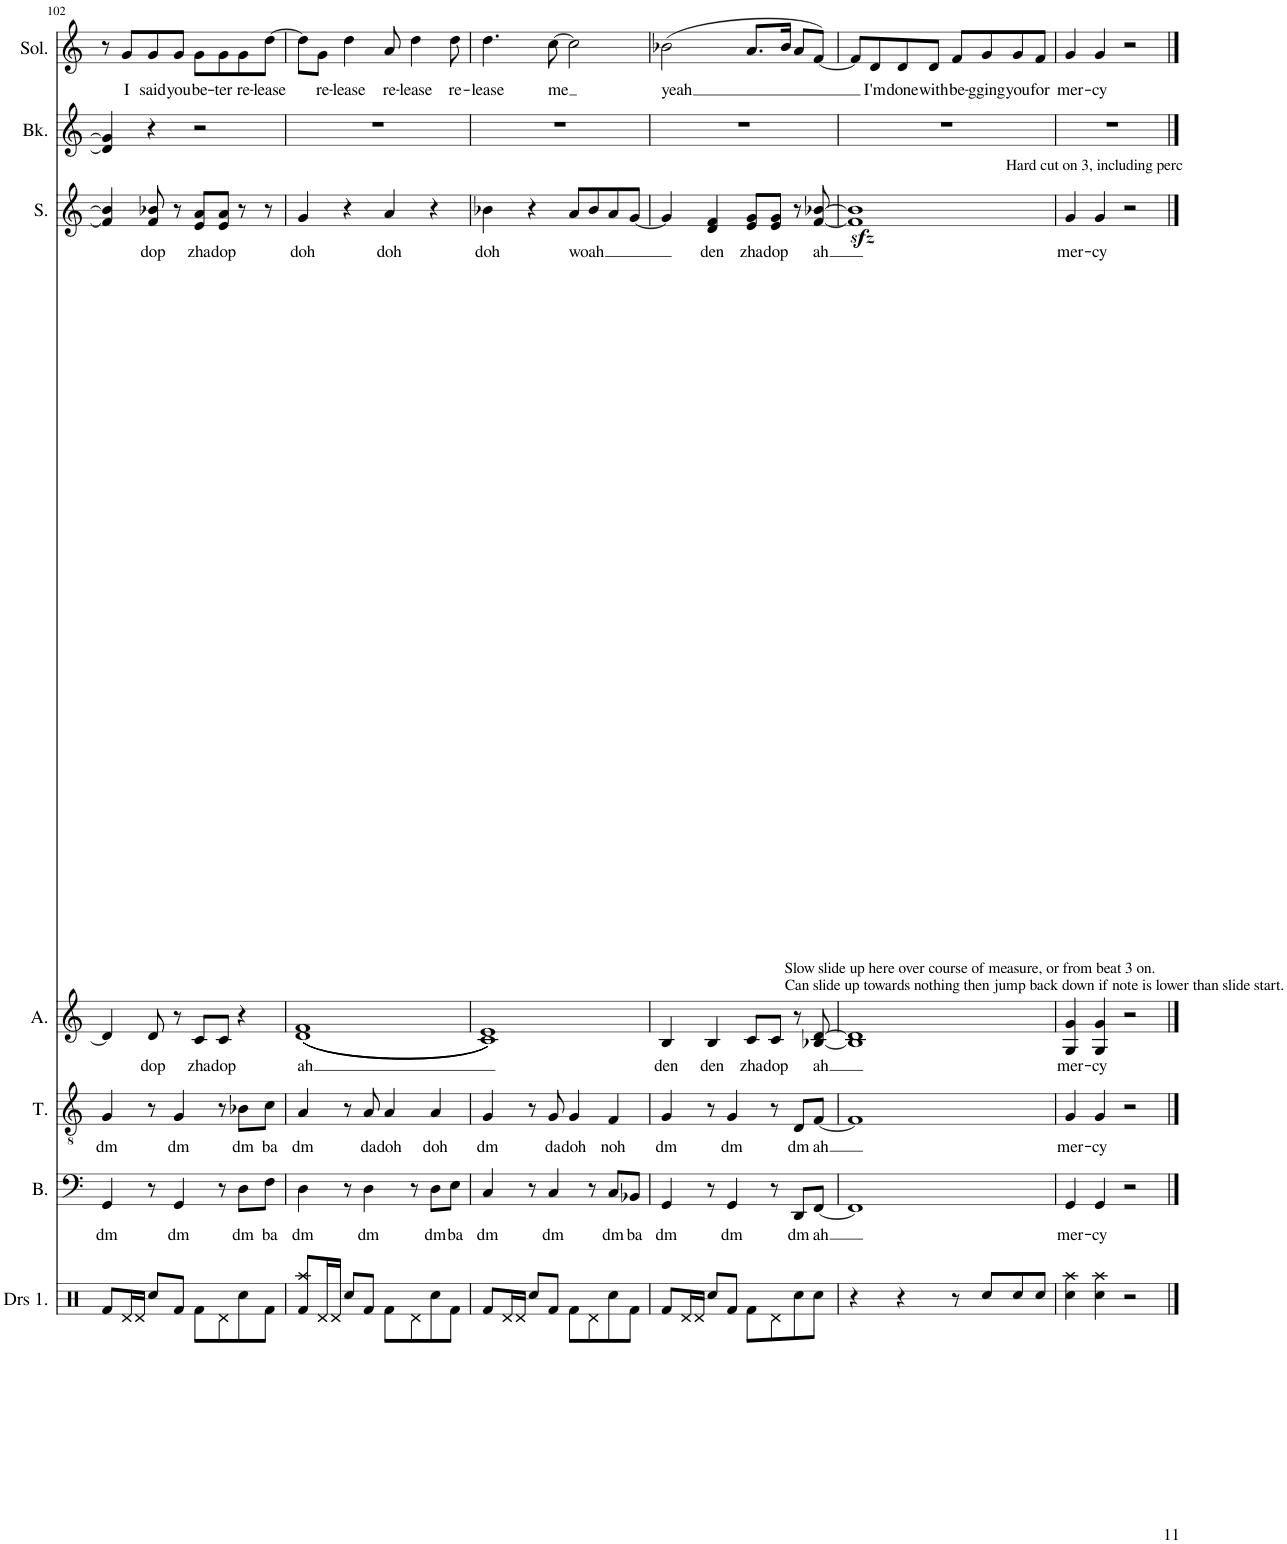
**kern	**text	**kern	**text	**kern	**text	**kern	**text	**kern	**kern	**text
*part6	*part6	*part5	*part5	*part4	*part4	*part3	*part3	*part2	*part1	*part1
*staff6	*staff6	*staff5	*staff5	*staff4	*staff4	*staff3	*staff3	*staff2	*staff1	*staff1
*I"Bass	*	*I"Tenor	*	*I"Alto	*	*I"Soprano	*	*I"Backup	*I"Solo	*
*I'B.	*	*I'T.	*	*I'A.	*	*I'S.	*	*I'Bk.	*I'Sol.	*
!!LO:PB:g=z
*clefF4	*	*clefGv2	*	*clefG2	*	*clefG2	*	*clefG2	*clefG2	*
*k[]	*	*k[]	*	*k[]	*	*k[]	*	*k[]	*k[]	*
*M4/4	*	*M4/4	*	*M4/4	*	*M4/4	*	*M4/4	*M4/4	*
=102	=102	=102	=102	=102	=102	=102	=102	=102	=102	=102
!	!LO:LY:b	!	!LO:LY:b	!	!	!	!	!	!	!
4GG/	dm	4G/	dm	4d/]	.	4f/] 4b-/]	.	4d/] 4g/]	8r	.
!	!	!	!	!	!	!	!	!	!	!LO:LY:b
.	.	.	.	.	.	.	.	.	8g/L	I
!	!	!	!	!	!LO:LY:b	!	!LO:LY:b	!	!	!LO:LY:b
8r	.	8r	.	8d/	dop	8f/ 8b-X/	dop	4r	8g/	said
!	!LO:LY:b	!	!LO:LY:b	!	!	!	!	!	!	!LO:LY:b
4GG/	dm	4G/	dm	8r	.	8r	.	.	8g/J	you
!	!	!	!	!	!LO:LY:b	!	!LO:LY:b	!	!	!LO:LY:b
.	.	.	.	8c/L	zha	8e/ 8a/L	zha	2r	8g\L	be-
!	!	!	!	!	!LO:LY:b	!	!LO:LY:b	!	!	!LO:LY:b
8r	.	8r	.	8c/J	dop	8e/ 8a/J	dop	.	8g\	-ter
!	!LO:LY:b	!	!LO:LY:b	!	!	!	!	!	!	!LO:LY:b
8D\L	dm	8B-X\L	dm	4r	.	8r	.	.	8g\	re-
!	!LO:LY:b	!	!LO:LY:b	!	!	!	!	!	!	!LO:LY:b
8F\J	ba	8c\J	ba	.	.	8r	.	.	[8dd\J	-lease
=103	=103	=103	=103	=103	=103	=103	=103	=103	=103	=103
!	!LO:LY:b	!	!LO:LY:b	!	!LO:LY:b	!	!LO:LY:b	!	!	!
4D\	dm	4A/	dm	((((1d 1f	ah	4g/	doh	1r	8dd\L]	.
!	!	!	!	!	!	!	!	!	!	!LO:LY:b
.	.	.	.	.	.	.	.	.	8g\J	re-
!	!	!	!	!	!	!	!	!	!	!LO:LY:b
8r	.	8r	.	.	.	4r	.	.	4dd\	-lease
!	!LO:LY:b	!	!LO:LY:b	!	!	!	!	!	!	!
4D\	dm	8A/	da	.	.	.	.	.	.	.
!	!	!	!LO:LY:b	!	!	!	!LO:LY:b	!	!	!LO:LY:b
.	.	4A/	doh	.	.	4a/	doh	.	8a/	re-
!	!	!	!	!	!	!	!	!	!	!LO:LY:b
8r	.	.	.	.	.	.	.	.	4dd\	-lease
!	!LO:LY:b	!	!LO:LY:b	!	!	!	!	!	!	!
8D\L	dm	4A/	doh	.	.	4r	.	.	.	.
!	!LO:LY:b	!	!	!	!	!	!	!	!	!LO:LY:b
8E\J	ba	.	.	.	.	.	.	.	8dd\	re-
=104	=104	=104	=104	=104	=104	=104	=104	=104	=104	=104
!	!LO:LY:b	!	!LO:LY:b	!	!	!	!LO:LY:b	!	!	!LO:LY:b
4C/	dm	4G/	dm	1c 1e))))	.	4b-X\	doh	1r	4.dd\	-lease
8r	.	8r	.	.	.	4r	.	.	.	.
!	!LO:LY:b	!	!LO:LY:b	!	!	!	!	!	!	!LO:LY:b
4C/	dm	8G/	da	.	.	.	.	.	[8cc\	me
!	!	!	!LO:LY:b	!	!	!	!LO:LY:b	!	!	!
.	.	4G/	doh	.	.	8a/L	woah	.	2cc\]	.
8r	.	.	.	.	.	8b-/	.	.	.	.
!	!LO:LY:b	!	!LO:LY:b	!	!	!	!	!	!	!
8C/L	dm	4F/	noh	.	.	8a/	.	.	.	.
!	!LO:LY:b	!	!	!	!	!	!	!	!	!
8BB-X/J	ba	.	.	.	.	[8g/J	.	.	.	.
=105	=105	=105	=105	=105	=105	=105	=105	=105	=105	=105
!	!LO:LY:b	!	!LO:LY:b	!	!LO:LY:b	!	!	!	!	!LO:LY:b
4GG/	dm	4G/	dm	4B/	den	4g/]	.	1r	(2b-X\	yeah
!	!	!	!	!	!LO:LY:b	!	!LO:LY:b	!	!	!
8r	.	8r	.	4B/	den	4d/ 4f/	den	.	.	.
!	!LO:LY:b	!	!LO:LY:b	!	!	!	!	!	!	!
4GG/	dm	4G/	dm	.	.	.	.	.	.	.
!	!	!	!	!	!LO:LY:b	!	!LO:LY:b	!	!	!
.	.	.	.	8c/L	zha	8e/ 8g/L	zha	.	8.a/L	.
!	!	!	!	!	!LO:LY:b	!	!LO:LY:b	!	!	!
8r	.	8r	.	8c/J	dop	8e/ 8g/J	dop	.	.	.
.	.	.	.	.	.	.	.	.	16b-/Jk	.
!	!LO:LY:b	!	!LO:LY:b	!	!	!	!	!	!	!
8DD/L	dm	8D/L	dm	8r	.	8r	.	.	8a/L	.
!	!LO:LY:b	!	!LO:LY:b	!	!LO:LY:b	!	!LO:LY:b	!	!	!
[8FF/J	ah	[8F/J	ah	[8B-X/ [8d/	ah	[8f/ [8b-X/	ah	.	[8f/J)	.
=106	=106	=106	=106	=106	=106	=106	=106	=106	=106	=106
!	!	!	!	!	!	!LO:TX:b:t=Slow slide up here over course of measure, or from beat 3 on.	!	!	!	!
!	!	!	!	!	!	!LO:TX:b:t=Can slide up towards nothing then jump back down if note is lower than slide start.	!	!	!	!
1FF]	.	1F]	.	1B-] 1d]	.	1f]zz< 1b-]zz<	.	1r	8f/L]	.
!	!	!	!	!	!	!	!	!	!	!LO:LY:b
.	.	.	.	.	.	.	.	.	8d/	I'm
!	!	!	!	!	!	!	!	!	!	!LO:LY:b
.	.	.	.	.	.	.	.	.	8d/	done
!	!	!	!	!	!	!	!	!	!	!LO:LY:b
.	.	.	.	.	.	.	.	.	8d/J	with
!	!	!	!	!	!	!	!	!	!	!LO:LY:b
.	.	.	.	.	.	.	.	.	8f/L	be-
!	!	!	!	!	!	!	!	!	!	!LO:LY:b
.	.	.	.	.	.	.	.	.	8g/	-gging
!	!	!	!	!	!	!	!	!	!	!LO:LY:b
.	.	.	.	.	.	.	.	.	8g/	you
!	!	!	!	!	!	!	!	!	!	!LO:LY:b
.	.	.	.	.	.	.	.	.	8f/J	for
=107	=107	=107	=107	=107	=107	=107	=107	=107	=107	=107
!	!LO:LY:b	!	!LO:LY:b	!	!LO:LY:b	!	!LO:LY:b	!	!	!LO:LY:b
4GG/	mer-	4G/	mer-	4G/ 4g/	mer-	4g/	mer-	1r	4g/	mer-
!	!LO:LY:b	!	!LO:LY:b	!	!LO:LY:b	!	!LO:LY:b	!	!	!LO:LY:b
4GG/	-cy	4G/	-cy	4G/ 4g/	-cy	4g/	-cy	.	4g/	-cy
!	!	!	!	!	!	!LO:TX:a:t=Hard cut on 3, including perc	!	!	!	!
2r	.	2r	.	2r	.	2r	.	.	2r	.
==	==	==	==	==	==	==	==	==	==	==
*-	*-	*-	*-	*-	*-	*-	*-	*-	*-	*-
